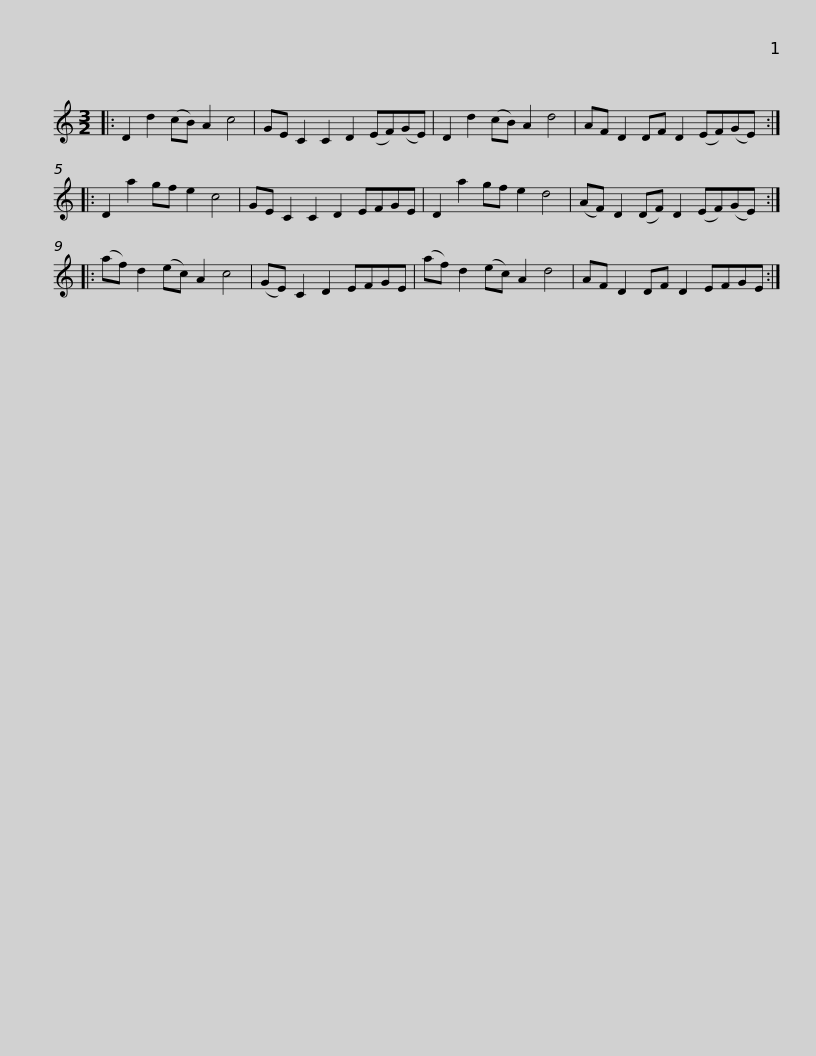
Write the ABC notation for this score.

X:1
L:1/8
M:3/2
I:linebreak $
K:C
V:1 treble
V:1
|: D2 d2 (cB) A2 c4 | GE C2 C2 D2 (EF)(GE) | D2 d2 (cB) A2 d4 | AF D2 DF D2 (EF)(GE) :: D2 a2 gf e2 c4 |$ %5
 GE C2 C2 D2 EFGE | D2 a2 gf e2 d4 | (AF) D2 (DF) D2 (EF)(GE) :: (af) d2 (ec) A2 c4 | (GE) C2 D2 EFGE |$ %10
 (af) d2 (ec) A2 d4 | AF D2 DF D2 EFGE :| %12
